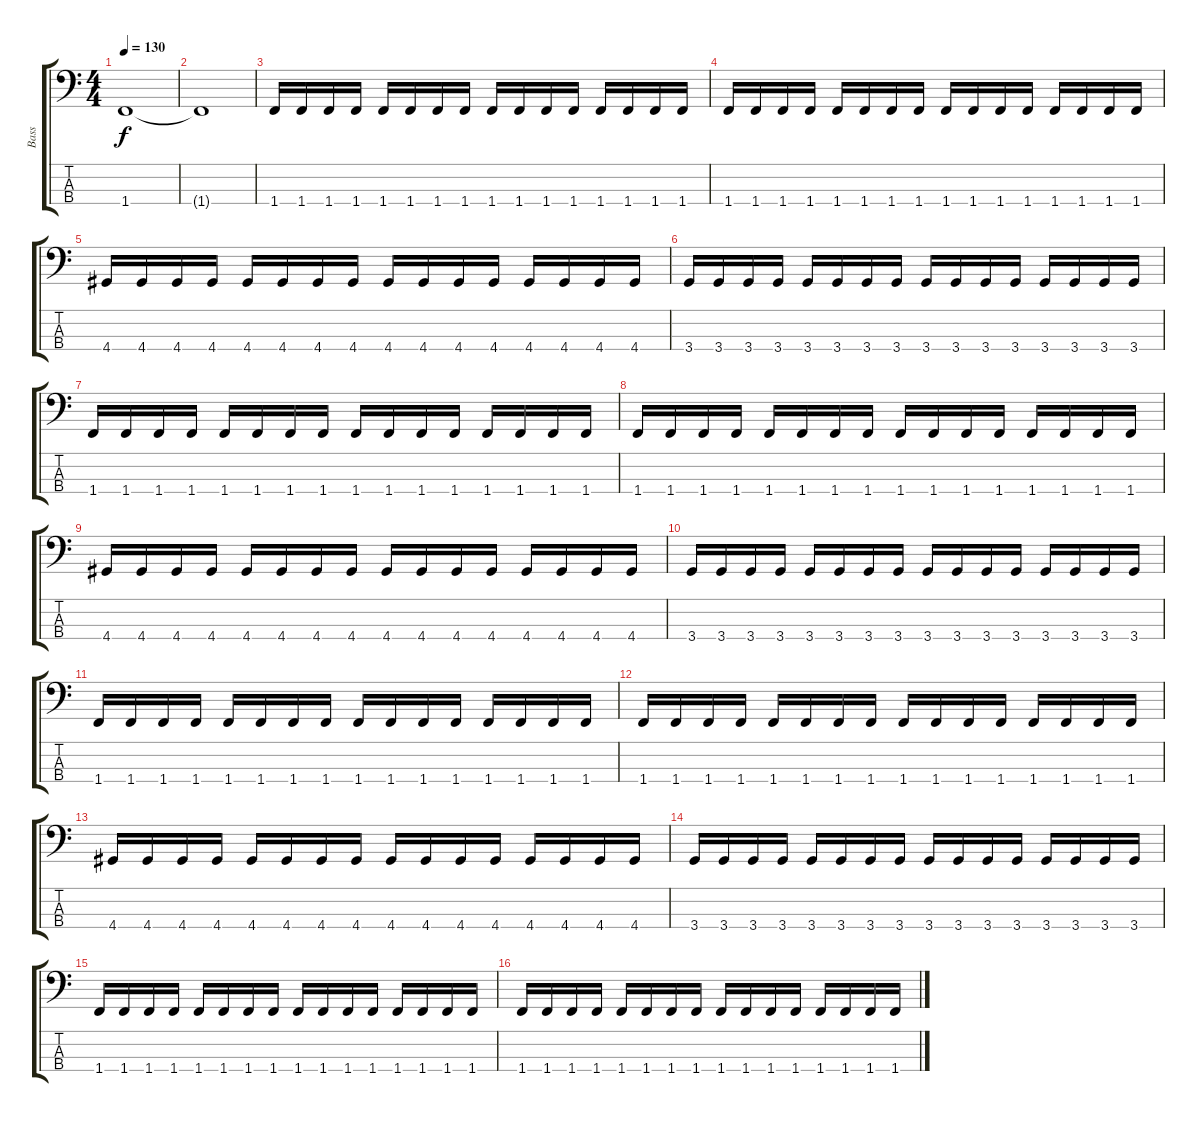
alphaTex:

\track ("Bass" "Bass") {instrument electricbassfinger}
\staff {score tabs}
\tuning (G2 D2 A1 E1) {hide}
\ts (4 4)
\tempo 130
\clef f4
\ks c
1.4.1{dy f} |
1.4{t}.1 |
1.4.16 1.4.16 1.4.16 1.4.16 1.4.16 1.4.16 1.4.16 1.4.16 1.4.16 1.4.16 1.4.16 1.4.16 1.4.16 1.4.16 1.4.16 1.4.16 |
1.4.16 1.4.16 1.4.16 1.4.16 1.4.16 1.4.16 1.4.16 1.4.16 1.4.16 1.4.16 1.4.16 1.4.16 1.4.16 1.4.16 1.4.16 1.4.16 |
4.4.16 4.4.16 4.4.16 4.4.16 4.4.16 4.4.16 4.4.16 4.4.16 4.4.16 4.4.16 4.4.16 4.4.16 4.4.16 4.4.16 4.4.16 4.4.16 |
3.4.16 3.4.16 3.4.16 3.4.16 3.4.16 3.4.16 3.4.16 3.4.16 3.4.16 3.4.16 3.4.16 3.4.16 3.4.16 3.4.16 3.4.16 3.4.16 |
1.4.16 1.4.16 1.4.16 1.4.16 1.4.16 1.4.16 1.4.16 1.4.16 1.4.16 1.4.16 1.4.16 1.4.16 1.4.16 1.4.16 1.4.16 1.4.16 |
1.4.16 1.4.16 1.4.16 1.4.16 1.4.16 1.4.16 1.4.16 1.4.16 1.4.16 1.4.16 1.4.16 1.4.16 1.4.16 1.4.16 1.4.16 1.4.16 |
4.4.16 4.4.16 4.4.16 4.4.16 4.4.16 4.4.16 4.4.16 4.4.16 4.4.16 4.4.16 4.4.16 4.4.16 4.4.16 4.4.16 4.4.16 4.4.16 |
3.4.16 3.4.16 3.4.16 3.4.16 3.4.16 3.4.16 3.4.16 3.4.16 3.4.16 3.4.16 3.4.16 3.4.16 3.4.16 3.4.16 3.4.16 3.4.16 |
1.4.16 1.4.16 1.4.16 1.4.16 1.4.16 1.4.16 1.4.16 1.4.16 1.4.16 1.4.16 1.4.16 1.4.16 1.4.16 1.4.16 1.4.16 1.4.16 |
1.4.16 1.4.16 1.4.16 1.4.16 1.4.16 1.4.16 1.4.16 1.4.16 1.4.16 1.4.16 1.4.16 1.4.16 1.4.16 1.4.16 1.4.16 1.4.16 |
4.4.16 4.4.16 4.4.16 4.4.16 4.4.16 4.4.16 4.4.16 4.4.16 4.4.16 4.4.16 4.4.16 4.4.16 4.4.16 4.4.16 4.4.16 4.4.16 |
3.4.16 3.4.16 3.4.16 3.4.16 3.4.16 3.4.16 3.4.16 3.4.16 3.4.16 3.4.16 3.4.16 3.4.16 3.4.16 3.4.16 3.4.16 3.4.16 |
1.4.16 1.4.16 1.4.16 1.4.16 1.4.16 1.4.16 1.4.16 1.4.16 1.4.16 1.4.16 1.4.16 1.4.16 1.4.16 1.4.16 1.4.16 1.4.16 |
1.4.16 1.4.16 1.4.16 1.4.16 1.4.16 1.4.16 1.4.16 1.4.16 1.4.16 1.4.16 1.4.16 1.4.16 1.4.16 1.4.16 1.4.16 1.4.16
